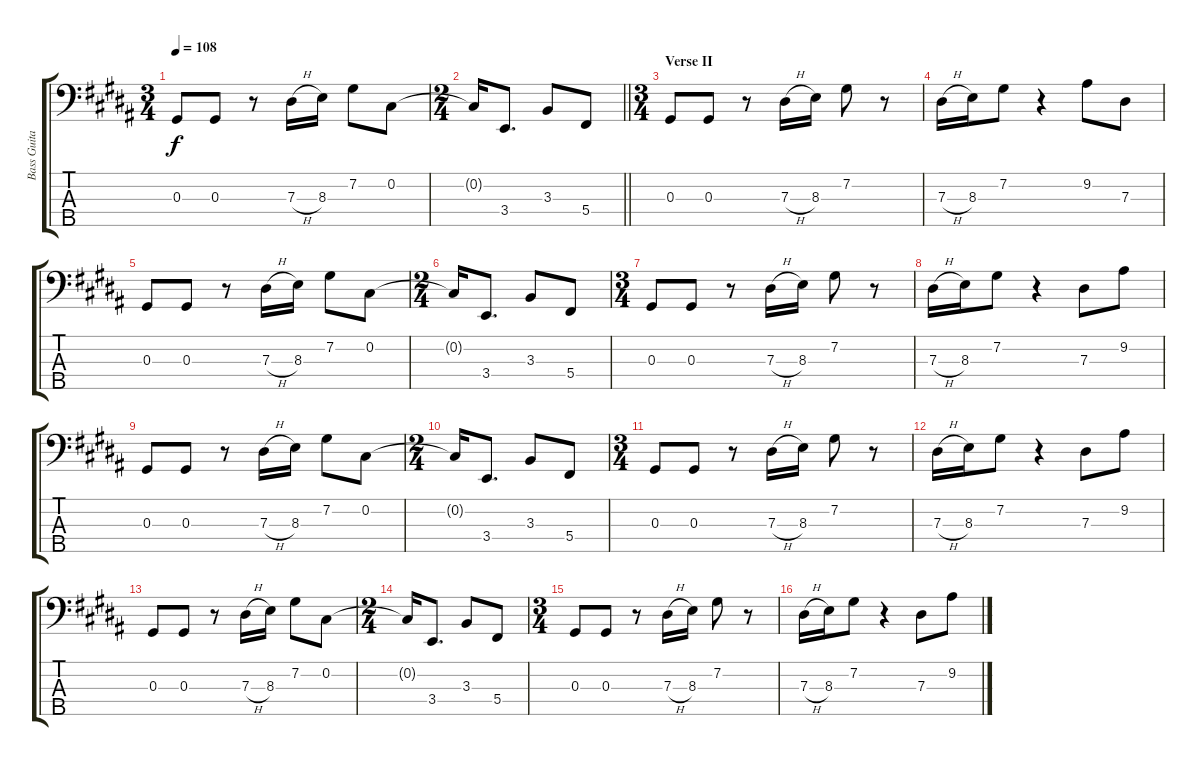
\track ("Bass Guitar" "Bass Guita") {instrument electricbassfinger}
\staff {score tabs}
\tuning (Gb2 Db2 Ab1 Db1 Ab0) {hide}
\ts (3 4)
\tempo 108
\clef f4
\ks b
0.3.8{dy f} 0.3.8 r.8 7.3{h}.16 8.3.16 7.2.8 0.2.8 |
\ts (2 4)
\barLineRight lightlight
0.2{t}.16 3.4.8{d} 3.3.8 5.4.8 |
\ts (3 4)
\section ("" "Verse II")
0.3.8 0.3.8 r.8 7.3{h}.16 8.3.16 7.2.8 r.8 |
7.3{h}.16 8.3.16 7.2.8 r.4 9.2.8 7.3.8 |
0.3.8 0.3.8 r.8 7.3{h}.16 8.3.16 7.2.8 0.2.8 |
\ts (2 4)
0.2{t}.16 3.4.8{d} 3.3.8 5.4.8 |
\ts (3 4)
0.3.8 0.3.8 r.8 7.3{h}.16 8.3.16 7.2.8 r.8 |
7.3{h}.16 8.3.16 7.2.8 r.4 7.3.8 9.2.8 |
0.3.8 0.3.8 r.8 7.3{h}.16 8.3.16 7.2.8 0.2.8 |
\ts (2 4)
0.2{t}.16 3.4.8{d} 3.3.8 5.4.8 |
\ts (3 4)
0.3.8 0.3.8 r.8 7.3{h}.16 8.3.16 7.2.8 r.8 |
7.3{h}.16 8.3.16 7.2.8 r.4 7.3.8 9.2.8 |
0.3.8 0.3.8 r.8 7.3{h}.16 8.3.16 7.2.8 0.2.8 |
\ts (2 4)
0.2{t}.16 3.4.8{d} 3.3.8 5.4.8 |
\ts (3 4)
0.3.8 0.3.8 r.8 7.3{h}.16 8.3.16 7.2.8 r.8 |
7.3{h}.16 8.3.16 7.2.8 r.4 7.3.8 9.2.8
